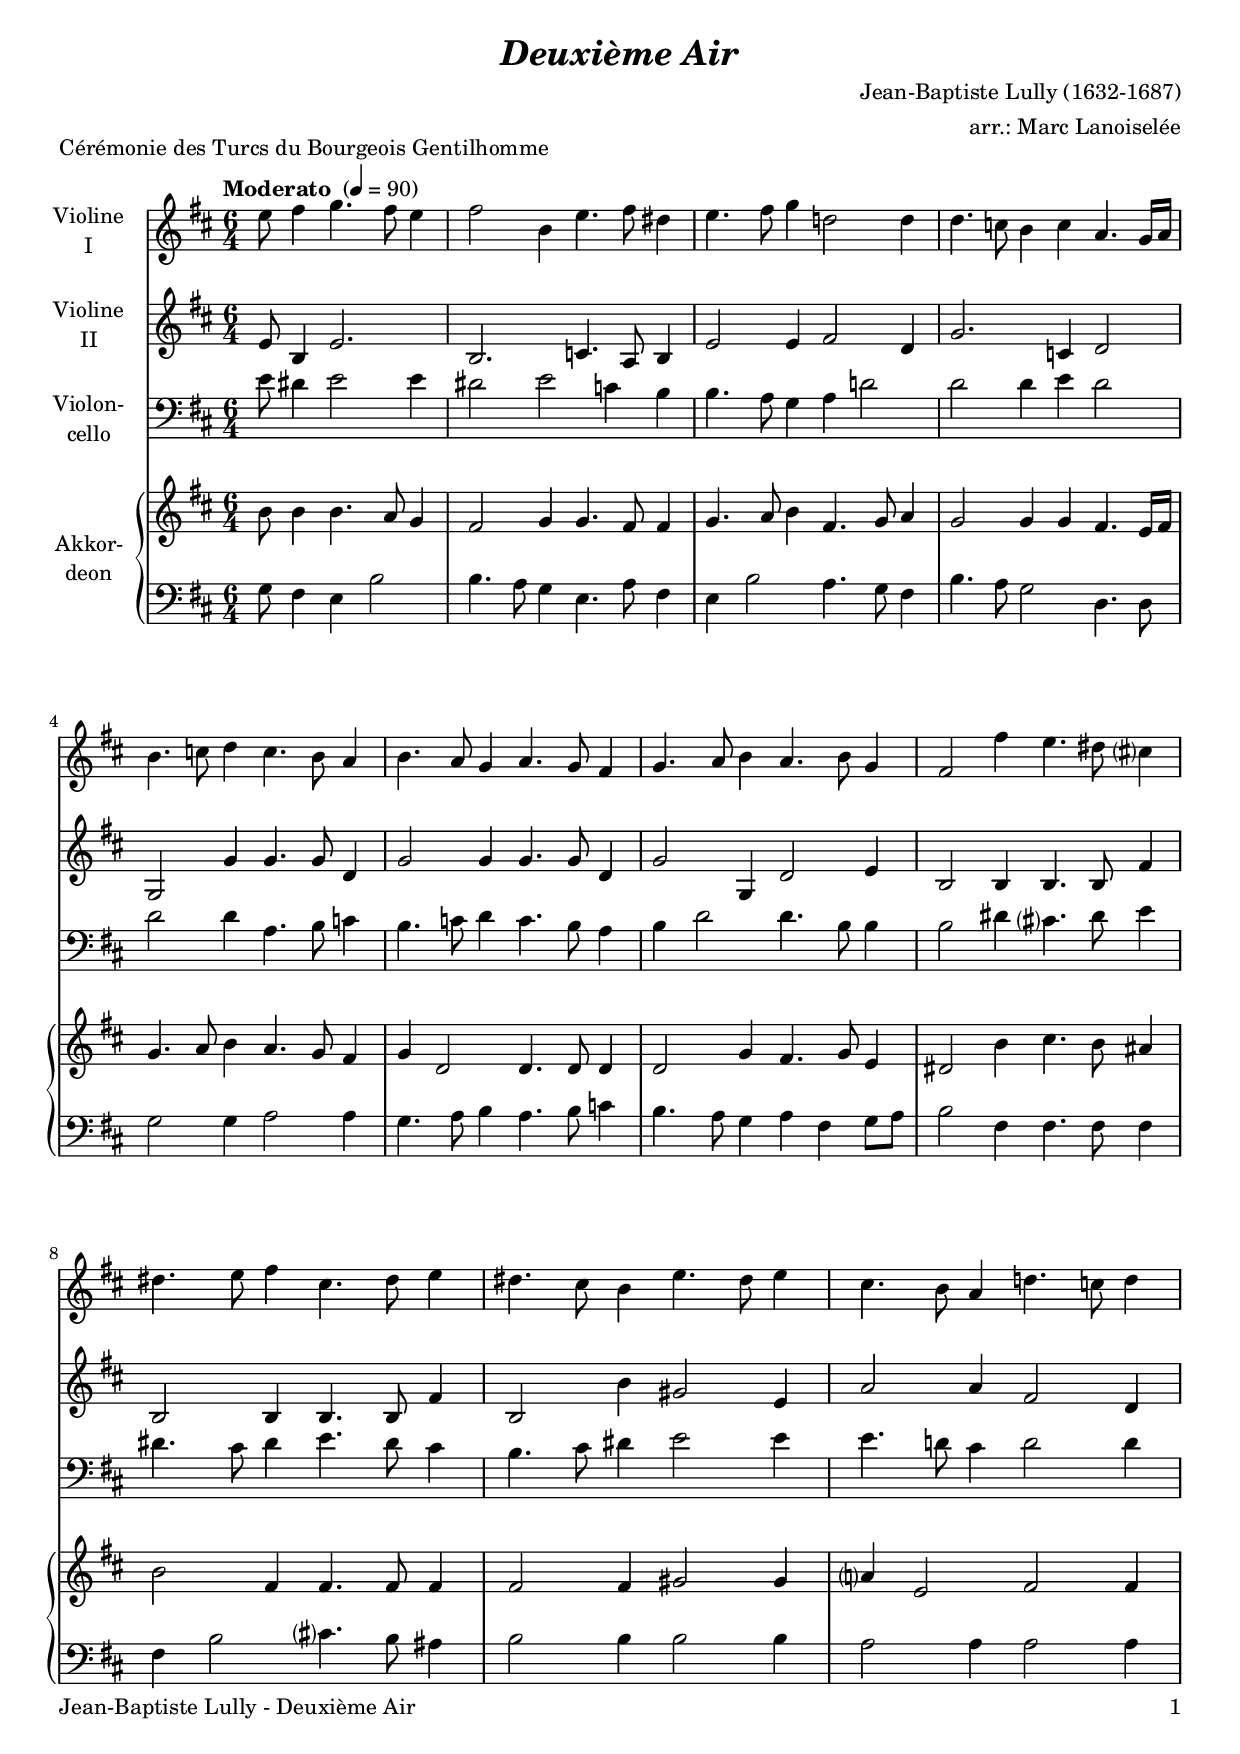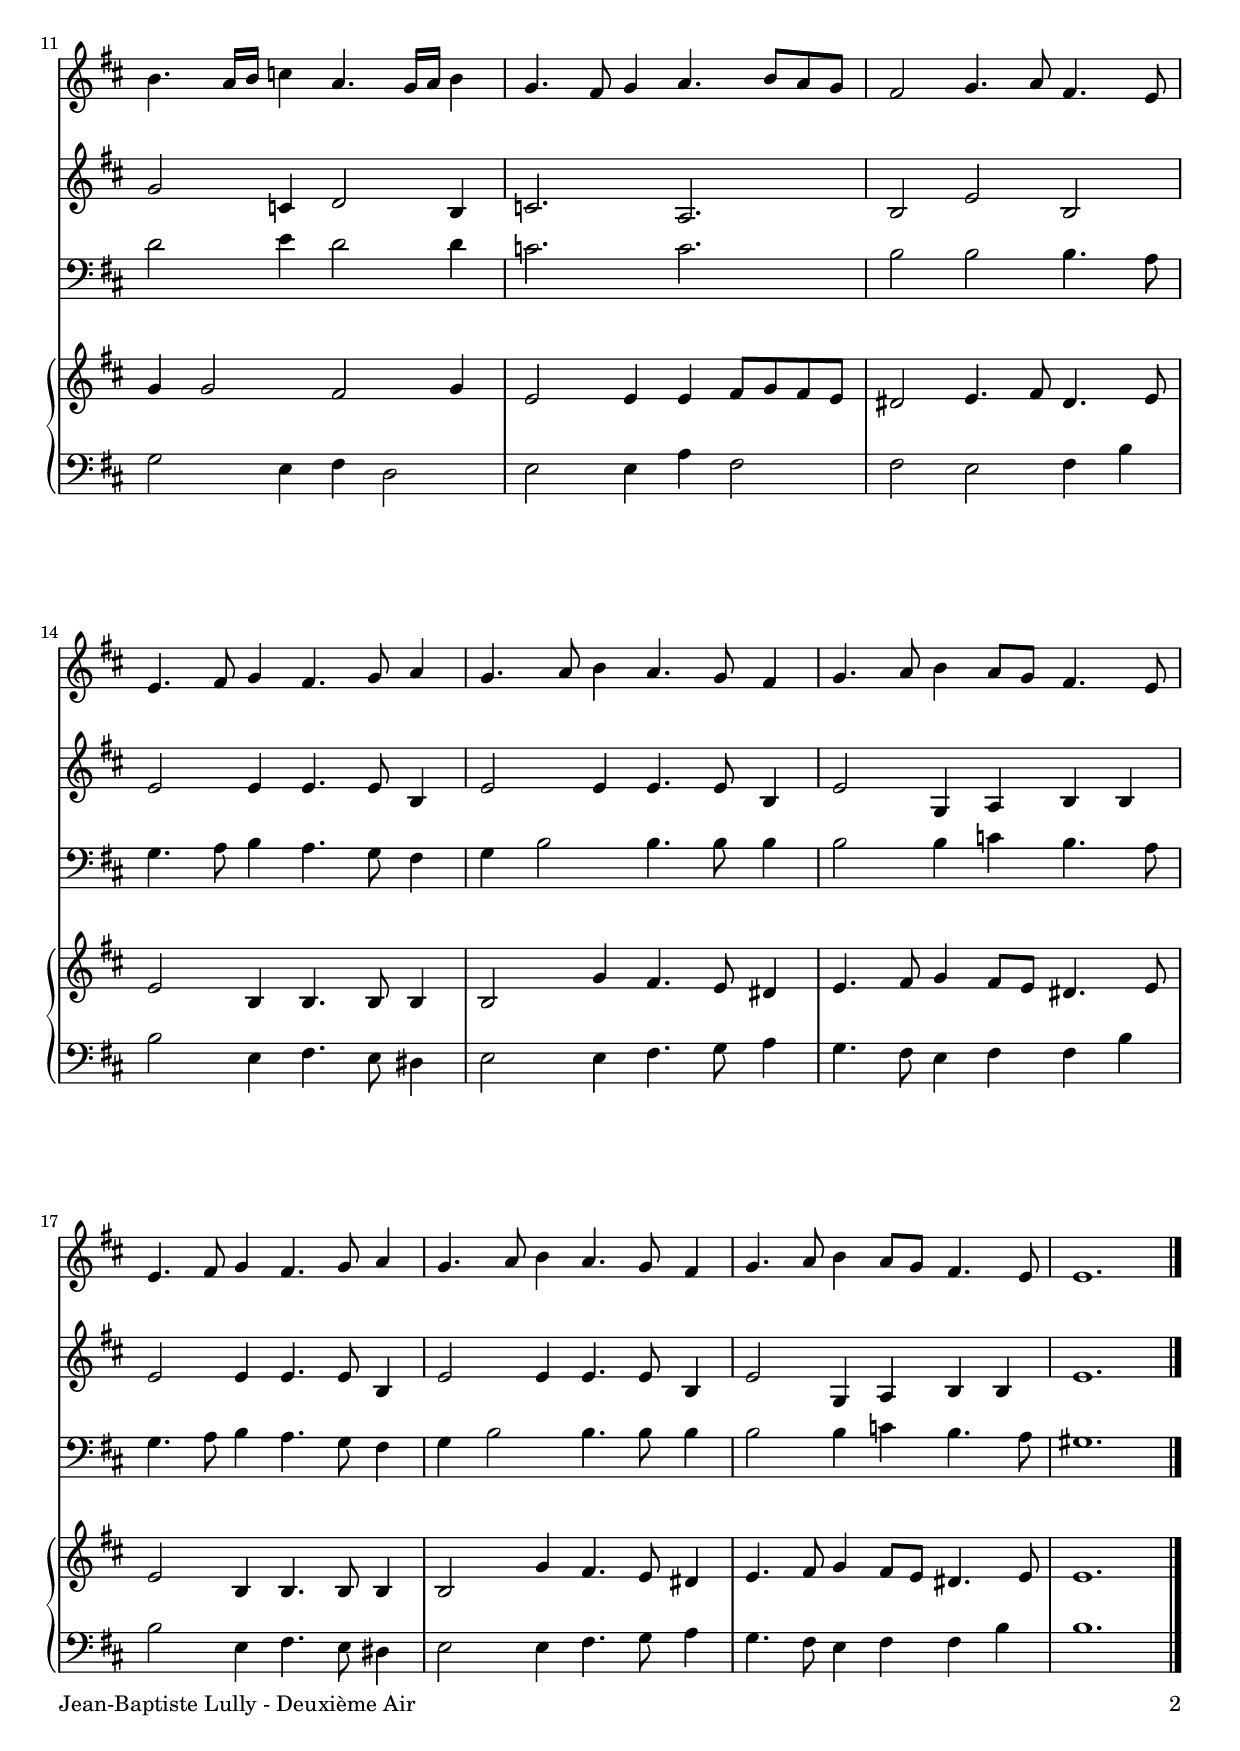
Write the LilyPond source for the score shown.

\version "2.22.0"
\include "deutsch.ly"

#(set-global-staff-size 19)

\header {
  title     = \markup \bold \italic "Deuxième Air"
  composer  = "Jean-Baptiste Lully (1632-1687)"
  arranger  = "arr.: Marc Lanoiselée"
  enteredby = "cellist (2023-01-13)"
  piece     = "Cérémonie des Turcs du Bourgeois Gentilhomme"
}

voiceconsts = {
  \key d \major
  \time 6/4
  \clef "treble"
%  \numericTimeSignature
  \compressEmptyMeasures
  % Set default beaming for all staves
%  \set Timing.beamExceptions = #'()
%  \set Timing.baseMoment     = #(ly:make-moment 1 4)
%  \set Timing.beatStructure  = #'(1 1 1)
  \tempo "Moderato " 4=90
}

mivl = "violin"
mivc = "cello"
miac = "harmonica"

va = \relative c'' {
  \voiceconsts

  \partial 8*9 e8 fis4 g4. fis8 e4
  fis2 h,4 e4. fis8 dis4
  e4. fis8 g4 d!2 d4

  d4. c8 h4 c a4. g16 a
  h4. c8 d4 c4. h8 a4
  h4. a8 g4 a4. g8 fis4
  g4. a8 h4 a4. h8 g4

  fis2 fis'4 e4. dis8 cis?4
  dis4. e8 fis4 cis4. dis8 e4
  dis4. cis8 h4 e4. dis8 e4
  cis4. h8 a4 d!4. c8 d4

  h4. a16 h c4 a4. g16 a h4
  g4. fis8 g4 a4. h8 a g
  fis2 g4. a8 fis4. e8

  e4. fis8 g4 fis4. g8 a4
  g4. a8 h4 a4. g8 fis4
  g4. a8 h4 a8 g fis4. e8
  
  e4. fis8 g4 fis4. g8 a4
  g4. a8 h4 a4. g8 fis4
  g4. a8 h4 a8 g fis4. e8
  e1. \bar "|."
}

vb = \relative c'' {
  \voiceconsts

  \partial 8*9 h8 h4 h4. a8 g4
  fis2 g4 g4. fis8 fis4
  g4. a8 h4 fis4. g8 a4

  g2 g4 g fis4. e16 fis
  g4. a8 h4 a4. g8 fis4
  g d2 d4. d8 d4
  d2 g4 fis4. g8 e4

  dis2 h'4 cis4. h8 ais4
  h2 fis4 fis4. fis8 fis4
  fis2 fis4 gis2 gis4
  a? e2 fis fis4

  g g2 fis g4
  e2 e4 e fis8 g fis e
  dis2 e4. fis8 dis4. e8

  e2 h4 h4. h8 h4
  h2 g'4 fis4. e8 dis4
  e4. fis8 g4 fis8 e dis4. e8

  e2 h4 h4. h8 h4
  h2 g'4 fis4. e8 dis4
  e4. fis8 g4 fis8 e dis4. e8
  e1. \bar "|."
}

vc = \relative c' {
  \voiceconsts
  \clef "bass"
  
  \partial 8*9 e8 dis4 e2 e4
  dis2 e c4 h
  h4. a8 g4 a d!2

  d d4 e d2
  d d4 a4. h8 c4
  h4. c8 d4 c4. h8 a4
  h d2 d4. h8 h4

  h2 dis4 cis?4. dis8 e4
  dis4. cis8 dis4 e4. dis8 cis4
  h4. cis8 dis4 e2 e4
  e4. d!8 cis4 d2 d4

  d2 e4 d2 d4
  c2. c
  h2 h h4. a8

  g4. a8 h4 a4. g8 fis4
  g h2 h4. h8 h4
  h2 h4 c h4. a8

  g4. a8 h4 a4. g8 fis4
  g h2 h4. h8 h4
  h2 h4 c h4. a8
  gis1. \bar "|."
}

vd = \relative c' {
  \voiceconsts
  \clef "bass"
  
  \partial 8*9 g8 fis4 e h'2
  h4. a8 g4 e4. a8 fis4
  e h'2 a4. g8 fis4

  h4. a8 g2 d4. d8
  g2 g4 a2 a4
  g4. a8 h4 a4. h8 c4
  h4. a8 g4 a fis g8 a

  h2 fis4 fis4. fis8 fis4
  fis h2 cis?4. h8 ais4
  h2 h4 h2 h4
  a2 a4 a2 a4

  g2 e4 fis d2
  e e4 a fis2
  fis e fis4 h

  h2 e,4 fis4. e8 dis4
  e2 e4 fis4. g8 a4
  g4. fis8 e4 fis fis h

  h2 e,4 fis4. e8 dis4
  e2 e4 fis4. g8 a4
  g4. fis8 e4 fis fis h
  h1. \bar "|."
}

ve = \relative c' {
  \voiceconsts

  \partial 8*9 e8 h4 e2.
  h c4. a8 h4
  e2 e4 fis2 d4

  g2. c,4 d2
  g, g'4 g4. g8 d4
  g2 g4 g4. g8 d4
  g2 g,4 d'2 e4

  h2 h4 h4. h8 fis'4
  h,2 h4 h4. h8 fis'4
  h,2 h'4 gis2 e4
  a2 a4 fis2 d4

  g2 c,4 d2 h4
  c2. a
  h2 e h

  e e4 e4. e8 h4
  e2 e4 e4. e8 h4
  e2 g,4 a h h

  e2 e4 e4. e8 h4
  e2 e4 e4. e8 h4
  e2 g,4 a h h
  e1. \bar "|."
}


music = <<
      \new Staff {
        \set Staff.midiInstrument = \mivl
        \set Staff.instrumentName = \markup \center-column { "Violine" "I" }
        \transpose d d { \va }
      }

      \new Staff {
        \set Staff.midiInstrument = \mivl
        \set Staff.instrumentName = \markup \center-column { "Violine" "II" }
        \transpose d d { \ve }
      }

      \new Staff {
        \set Staff.midiInstrument = \mivc
        \set Staff.instrumentName = \markup \center-column { "Violon-" "cello" }
        \transpose d d { \vc }
      }

      \new PianoStaff <<
        \set PianoStaff.instrumentName = \markup \center-column { "Akkor-" "deon" }
        \set PianoStaff.midiInstrument = \miac
        \new Staff {
          \transpose d d { \vb }
        }

%        \new Dynamics \dy

        \new Staff {
          \transpose d d { \vd }
        }
        >>
>>

\book {
   \paper {
    print-page-number = ##t
    print-first-page-number = ##t
    ragged-last-bottom = ##f
    oddHeaderMarkup = \markup \null
    evenHeaderMarkup = \markup \null
    oddFooterMarkup = \markup {
      \fill-line {
        \on-the-fly #print-page-number-check-first
        "Jean-Baptiste Lully - Deuxième Air" \fromproperty #'page:page-number-string
      }
    }
    evenFooterMarkup = \oddFooterMarkup
  } \score {
    \music
    \layout {}
  }

  \score {
    \unfoldRepeats \music

    \midi {
      \context {
        \Score
      }
    }
  }
}